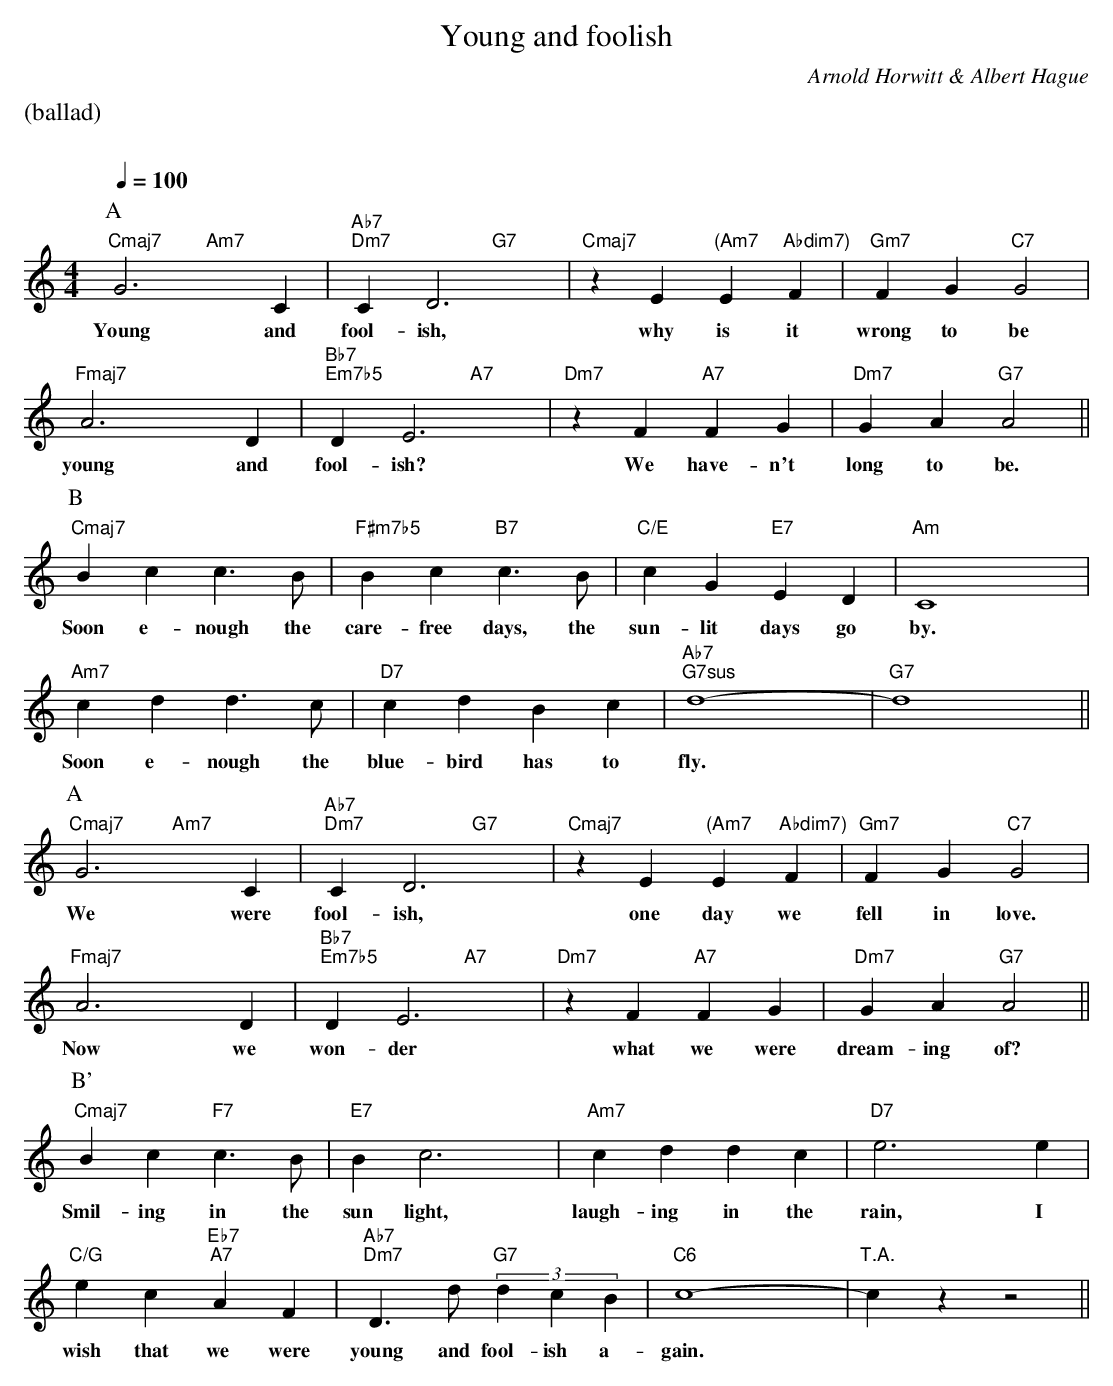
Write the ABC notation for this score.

X:1
T: Young and foolish
M:4/4
L:1/4
C:Arnold Horwitt & Albert Hague
Q:1/4=100
%%staves (chords melody)
K:C
%%text (ballad)
%%vskip 20
P: A
V:chords
"Cmaj7"x2 "Am7"x2 | "Ab7""Dm7"x2 "G7"x2 | "Cmaj7"x2 "(Am7"x"Abdim7)"x | "Gm7"x2 "C7"x2 |
"Fmaj7"x2 x2 | "Bb7""Em7b5"x2 "A7"x2 | "Dm7"x2 "A7"x2 | "Dm7"x2 "G7"x2 ||
V:melody
G3C | CD3 | zEEF | FGG2 |
w:Young and fool-ish, why is it wrong to be
A3D | DE3 | zFFG | GAA2 ||
w:young and fool-ish? We have-n't long to be.
P: B
V:chords
"Cmaj7"x2 x2 | "F#m7b5"x2 "B7"x2 | "C/E"x2 "E7"x2 | "Am"x2 x2 |
"Am7"x2 x2 | "D7"x2 x2 | "Ab7""G7sus"x2 x2 | "G7"x2 x2 ||
V:melody
Bcc>B | Bcc>B | cGED | C4 |
w:Soon e-nough the care-free days, the sun-lit days go by.
cdd>c | cdBc | d4- | d4 ||
w:Soon e-nough the blue-bird has to fly.*
P: A
V:chords
"Cmaj7"x2 "Am7"x2 | "Ab7""Dm7"x2 "G7"x2 | "Cmaj7"x2 "(Am7"x"Abdim7)"x | "Gm7"x2 "C7"x2 |
"Fmaj7"x2 x2 | "Bb7""Em7b5"x2 "A7"x2 | "Dm7"x2 "A7"x2 | "Dm7"x2 "G7"x2 ||
V:melody
G3C | CD3 | zEEF | FGG2 |
w:We were fool-ish, one day we fell in love.
A3D | DE3 | zFFG | GAA2 ||
w:Now we won-der what we were dream-ing of?
P: B'
V:chords
"Cmaj7"x2 "F7"x2 | "E7"x2 x2 | "Am7"x2 x2 | "D7"x2 x2 |
"C/G"x2 "Eb7""A7"x2 | "Ab7""Dm7"x2 "G7"x2 | "C6"x2 x2 | "T.A."x2 x2 ||
V:melody
Bcc>B | Bc3 | cddc | e3e |
w:Smil-ing in the sun light, laugh-ing in the rain, I
ecAF | D>d (3dcB | c4- | czz2 |]
w:wish that we were young and fool-ish a-gain.*
